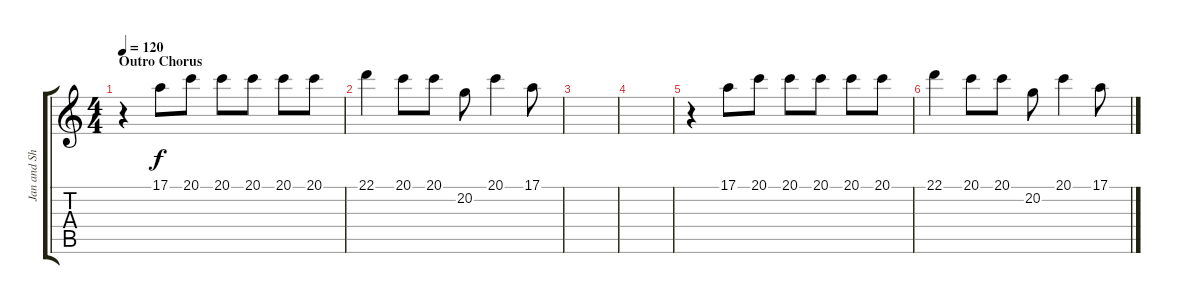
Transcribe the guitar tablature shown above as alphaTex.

\track ("Jan and Share Backup Vocals" "Jan and Sh") {instrument synthvoice}
\staff {score tabs}
\tuning (E4 B3 G3 D3 A2 E2) {hide}
\ts (4 4)
\section ("" "Outro Chorus")
\tempo 120
\clef g2
\ks c
r.4{dy f} 17.1.8 20.1.8 20.1.8 20.1.8 20.1.8 20.1.8 |
22.1.4 20.1.8 20.1.8 20.2.8 20.1.4 17.1.8 |
|
|
r.4 17.1.8 20.1.8 20.1.8 20.1.8 20.1.8 20.1.8 |
22.1.4 20.1.8 20.1.8 20.2.8 20.1.4 17.1.8
